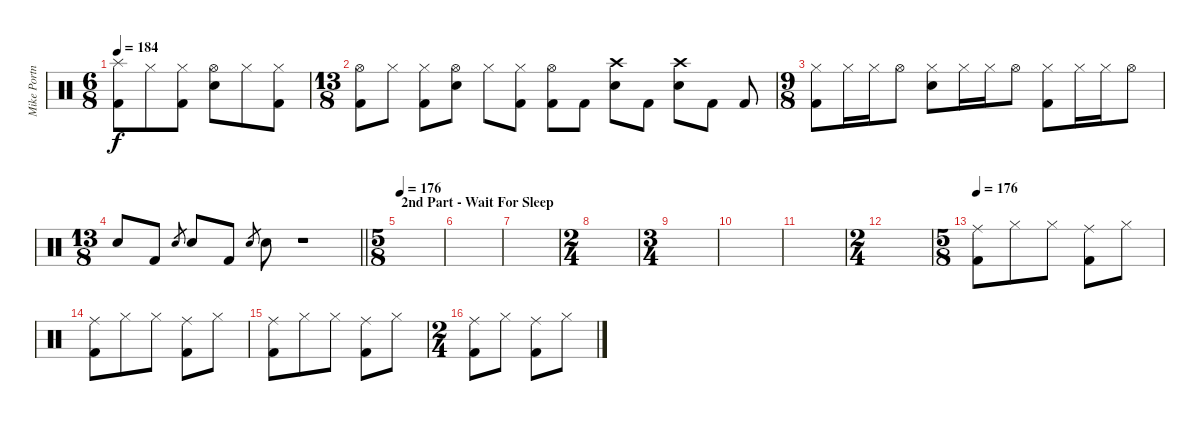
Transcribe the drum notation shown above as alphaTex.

\track ("Mike Portnoy" "Mike Portn") {instrument percussion}
\staff {score}
\articulation defaults
\ts (6 8)
\tempo 184
\clef neutral
\ks c
("Splash (hit)" "Kick (hit) 2").8{dy f} "Hi-Hat (closed)".8 ("Hi-Hat (closed)" "Kick (hit) 2").8 ("Hi-Hat (open)" "Snare (hit) 2").8 "Hi-Hat (closed)".8 ("Hi-Hat (closed)" "Kick (hit) 2").8 |
\ts (13 8)
("Hi-Hat (open)" "Kick (hit) 2").8 "Hi-Hat (closed)".8 ("Hi-Hat (closed)" "Kick (hit) 2").8 ("Hi-Hat (open)" "Snare (hit) 2").8 "Hi-Hat (closed)".8 ("Hi-Hat (closed)" "Kick (hit) 2").8 ("Hi-Hat (open)" "Kick (hit) 2").8 "Kick (hit) 2".8 ("Crash high (hit)" "Snare (hit) 2").8 "Kick (hit) 2".8 ("Crash high (hit)" "Snare (hit) 2").8 "Kick (hit) 2".8 "Kick (hit) 2".8 |
\ts (9 8)
("Hi-Hat (closed)" "Kick (hit) 2").8 "Hi-Hat (closed)".16 "Hi-Hat (closed)".16 "Hi-Hat (open)".8 ("Hi-Hat (closed)" "Snare (hit) 2").8 "Hi-Hat (closed)".16 "Hi-Hat (closed)".16 "Hi-Hat (open)".8 ("Hi-Hat (closed)" "Kick (hit) 2").8 "Hi-Hat (closed)".16 "Hi-Hat (closed)".16 "Hi-Hat (open)".8 |
\ts (13 8)
\barLineRight lightlight "Snare (hit) 2".8 "Kick (hit) 2".8 "Snare (hit) 2".8{gr} "Snare (hit) 2".8 "Kick (hit) 2".8 "Snare (hit) 2".8{gr} "Snare (hit) 2".8
r.1 |
\ts (5 8)
\section ("" "2nd Part - Wait For Sleep")
\tempo 176
|
|
|
\ts (2 4)
|
\ts (3 4)
|
|
|
\ts (2 4)
|
\ts (5 8)
\tempo 176
("Ride (middle)" "Kick (hit) 2").8 "Hi-Hat (closed)".8 "Hi-Hat (closed)".8 ("Ride (middle)" "Kick (hit) 2").8 "Hi-Hat (closed)".8 |
("Ride (middle)" "Kick (hit) 2").8 "Hi-Hat (closed)".8 "Hi-Hat (closed)".8 ("Ride (middle)" "Kick (hit) 2").8 "Hi-Hat (closed)".8 |
("Ride (middle)" "Kick (hit) 2").8 "Hi-Hat (closed)".8 "Hi-Hat (closed)".8 ("Ride (middle)" "Kick (hit) 2").8 "Hi-Hat (closed)".8 |
\ts (2 4)
("Ride (middle)" "Kick (hit) 2").8 "Hi-Hat (closed)".8 ("Ride (middle)" "Kick (hit) 2").8 "Hi-Hat (closed)".8
